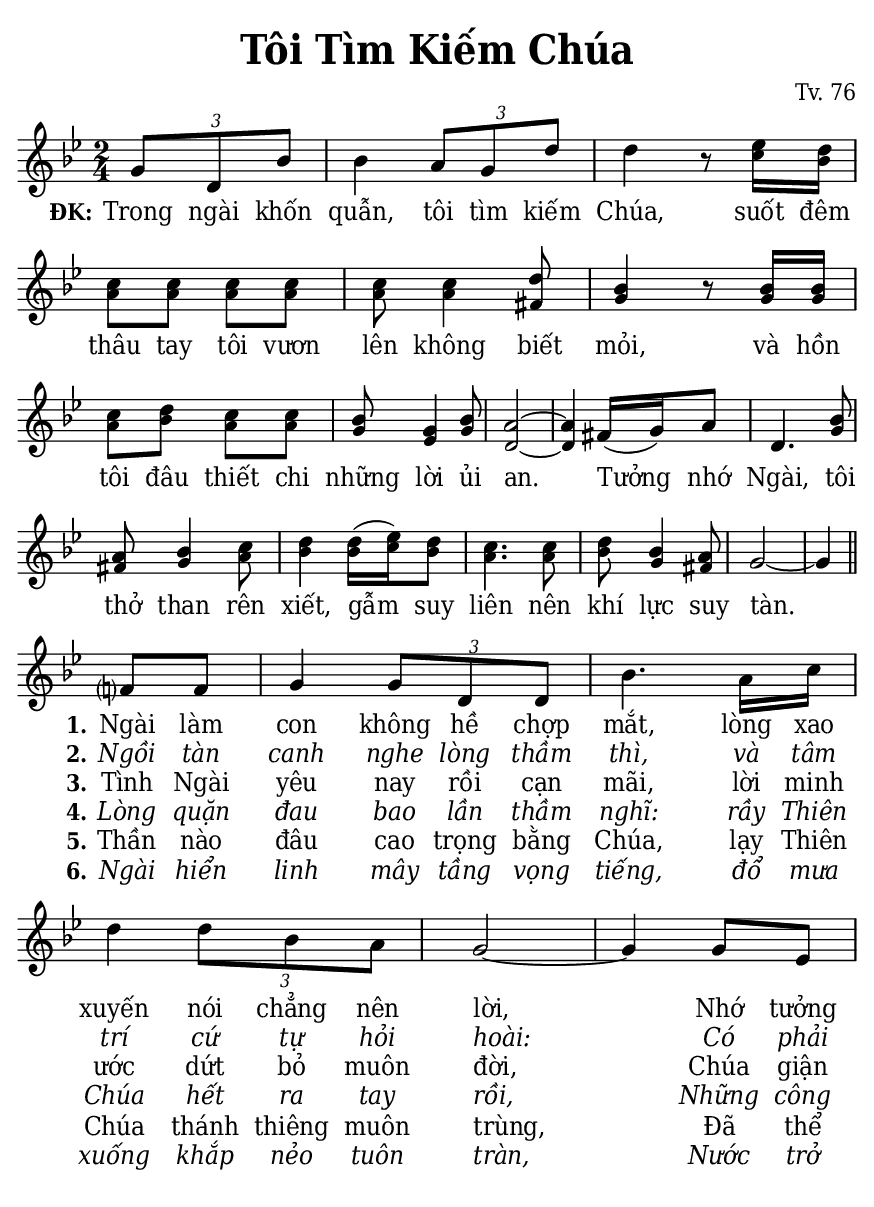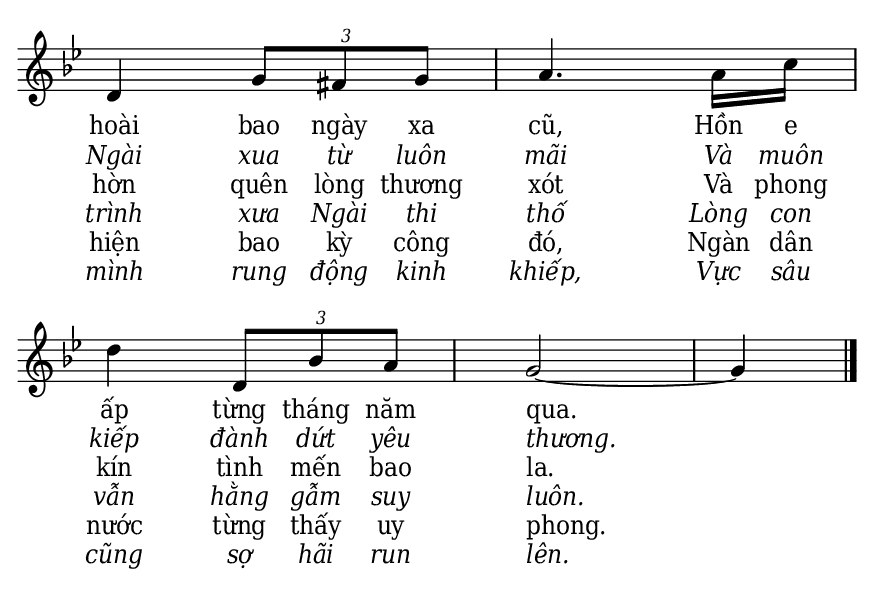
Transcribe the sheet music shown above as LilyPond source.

% Cài đặt chung\
\version "2.22.1"
\include "english.ly"

\header {
  title = \markup { \fontsize #1 "Tôi Tìm Kiếm Chúa" }
  composer = "Tv. 76"
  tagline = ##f
}

% Nhạc phiên khúc
nhacPhienKhucSop = \relative c'' {
  \partial 4 \tuplet 3/2 { g8 d bf' } |
  bf4 \tuplet 3/2 { a8 g d' } |
  d4 r8 ef16 d |
  c8 c c c |
  c c4 d8 |
  bf4 r8 bf16 bf |
  c8 d c c |
  bf g4 bf8 |
  a2 ~ |
  a4 fs16 (g) a8 |
  d,4. bf'8 |
  a bf4 c8 |
  d4 d16 (ef) d8 |
  c4. c8 |
  d bf4 a8 |
  g2 ~ |
  g4 \bar "||" \break
  
  f!?8 f |
  g4 \tuplet 3/2 { g8 d d } |
  bf'4. a16 c |
  d4 \tuplet 3/2 { d8 bf a } |
  g2 ~ |
  g4 g8 ef |
  d4 \tuplet 3/2 { g8 fs g } |
  a4. a16 c |
  d4 \tuplet 3/2 { d,8 bf' a } |
  g2 ~ |
  g4 \bar "|."
}

nhacPhienKhucAlto = \relative c'' {
  \tuplet 3/2 { g8 d bf' } |
  bf4 \tuplet 3/2 { a8 g d' } |
  d4 r8 c16 bf |
  a8 a a a |
  a a4 fs8 |
  g4 r8 g16 g |
  a8 bf a a |
  g ef4 g8 |
  d2 ~ |
  d4 fs16 (g) a8 |
  d,4. g8 |
  fs g4 a8 |
  bf4 bf16 (c) bf8 |
  a4. a8 |
  bf g4 fs8 |
  g2 ~ |
  g4
}

% Lời phiên khúc
loiPhienKhucSop = \lyrics {
  \set stanza = "ĐK:"
  Trong ngài khốn quẫn, tôi tìm kiếm Chúa,
  suốt đêm thâu tay tôi vươn lên không biết mỏi,
  và hồn tôi đâu thiết chi những lời ủi an.
  Tưởng nhớ Ngài, tôi thở than rên xiết,
  gẫm suy liên nên khí lực suy tàn.
  <<
    {
      \set stanza = "1."
      Ngài làm con không hề chợp mắt,
      lòng xao xuyến nói chẳng nên lời,
      Nhớ tưởng hoài bao ngày xa cũ,
      Hồn e ấp từng tháng năm qua.
    }
    \new Lyrics {
	    \set associatedVoice = "beSop"
	    \set stanza = "2."
      \override Lyrics.LyricText.font-shape = #'italic
	    Ngồi tàn canh nghe lòng thầm thì,
	    và tâm trí cứ tự hỏi hoài:
	    Có phải Ngài xua từ luôn mãi
	    Và muôn kiếp đành dứt yêu thương.
    }
    \new Lyrics {
	    \set associatedVoice = "beSop"
	    \set stanza = "3."
	    Tình Ngài yêu nay rồi cạn mãi,
	    lời minh ước dứt bỏ muôn đời,
	    Chúa giận hờn quên lòng thương xót
	    Và phong kín tình mến bao la.
    }
    \new Lyrics {
	    \set associatedVoice = "beSop"
	    \set stanza = "4."
      \override Lyrics.LyricText.font-shape = #'italic
	    Lòng quặn đau bao lần thầm nghĩ:
	    rầy Thiên Chúa hết ra tay rồi,
	    Những công trình xưa Ngài thi thố
	    Lòng con vẫn hằng gẫm suy luôn.
    }
    \new Lyrics {
	    \set associatedVoice = "beSop"
	    \set stanza = "5."
	    Thần nào đâu cao trọng bằng Chúa,
	    lạy Thiên Chúa thánh thiêng muôn trùng,
	    Đã thể hiện bao kỳ công đó,
	    Ngàn dân nước từng thấy uy phong.
    }
    \new Lyrics {
	    \set associatedVoice = "beSop"
	    \set stanza = "6."
      \override Lyrics.LyricText.font-shape = #'italic
	    Ngài hiển linh mây tầng vọng tiếng,
	    đổ mưa xuống khắp nẻo tuôn tràn,
	    Nước trở mình rung động kinh khiếp,
	    Vực sâu cũng sợ hãi run lên.
    }
  >>
}

% Dàn trang
\paper {
  #(set-paper-size "a5")
  top-margin = 3\mm
  bottom-margin = 3\mm
  left-margin = 3\mm
  right-margin = 3\mm
  indent = #0
  #(define fonts
	 (make-pango-font-tree "Deja Vu Serif Condensed"
	 		       "Deja Vu Serif Condensed"
			       "Deja Vu Serif Condensed"
			       (/ 20 20)))
  print-page-number = ##f
  %page-count = #1
  system-system-spacing = #'((basic-distance . 0.1) (padding . 2.5))
  ragged-bottom = ##t
}

TongNhip = {
  \key bf \major \time 2/4
  \set Timing.beamExceptions = #'()
  \set Timing.baseMoment = #(ly:make-moment 1/4)
}

% Đổi kích thước nốt cho bè phụ
notBePhu =
#(define-music-function (font-size music) (number? ly:music?)
   (for-some-music
     (lambda (m)
       (if (music-is-of-type? m 'rhythmic-event)
           (begin
             (set! (ly:music-property m 'tweaks)
                   (cons `(font-size . ,font-size)
                         (ly:music-property m 'tweaks)))
             #t)
           #f))
     music)
   music)

\score {
  \new ChoirStaff <<
    \new Staff \with {
        \consists "Merge_rests_engraver"
        printPartCombineTexts = ##f
      }
      <<
      \new Voice \TongNhip \partCombine 
        \nhacPhienKhucSop
        \notBePhu -1 { \nhacPhienKhucAlto }
      \new NullVoice = beSop \nhacPhienKhucSop
      \new Lyrics \lyricsto beSop \loiPhienKhucSop
      >>
  >>
  \layout {
    \override Lyrics.LyricSpace.minimum-distance = #1.5
    \override Score.BarNumber.break-visibility = ##(#f #f #f)
    \override Score.SpacingSpanner.uniform-stretching = ##t
  } 
}
